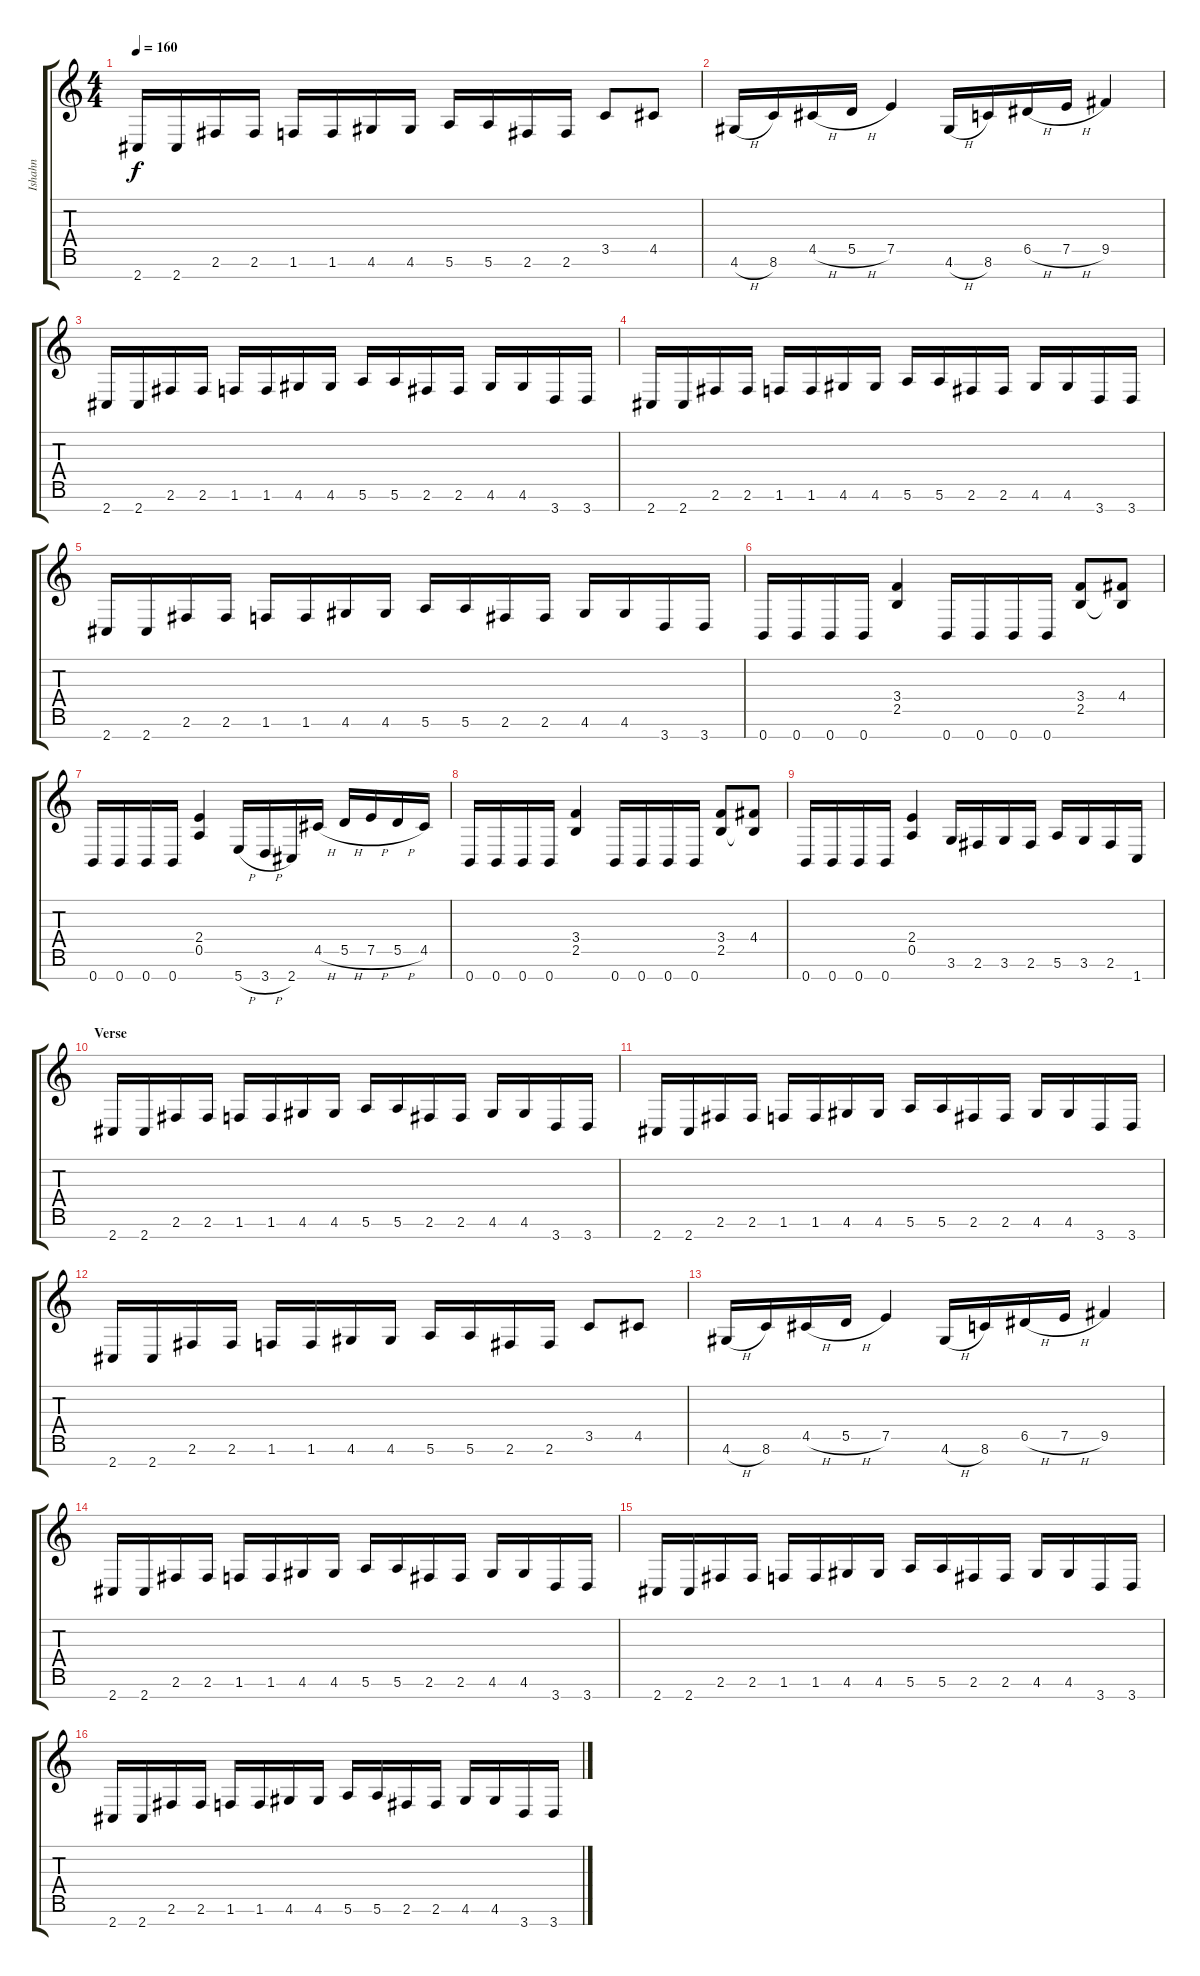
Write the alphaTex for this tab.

\track ("Ishahn" "Ishahn") {instrument distortionguitar}
\staff {score tabs}
\tuning (E4 B3 G3 D3 A2 E2 B1) {hide}
\ts (4 4)
\tempo 160
\clef g2
\ks c
2.7.16{dy f} 2.7.16 2.6.16 2.6.16 1.6.16 1.6.16 4.6.16 4.6.16 5.6.16 5.6.16 2.6.16 2.6.16 3.5.8 4.5.8 |
4.6{h}.16 8.6.16 4.5{h}.16 5.5{h}.16 7.5.4 4.6{h}.16 8.6.16 6.5{h}.16 7.5{h}.16 9.5.4 |
2.7.16 2.7.16 2.6.16 2.6.16 1.6.16 1.6.16 4.6.16 4.6.16 5.6.16 5.6.16 2.6.16 2.6.16 4.6.16 4.6.16 3.7.16 3.7.16 |
2.7.16 2.7.16 2.6.16 2.6.16 1.6.16 1.6.16 4.6.16 4.6.16 5.6.16 5.6.16 2.6.16 2.6.16 4.6.16 4.6.16 3.7.16 3.7.16 |
2.7.16 2.7.16 2.6.16 2.6.16 1.6.16 1.6.16 4.6.16 4.6.16 5.6.16 5.6.16 2.6.16 2.6.16 4.6.16 4.6.16 3.7.16 3.7.16 |
0.7.16 0.7.16 0.7.16 0.7.16 (3.4 2.5).4 0.7.16 0.7.16 0.7.16 0.7.16 (3.4 2.5).8 (4.4 2.5{t}).8 |
0.7.16 0.7.16 0.7.16 0.7.16 (2.4 0.5).4 5.7{h}.16 3.7{h}.16 2.7.16 4.5{h}.16 5.5{h}.16 7.5{h}.16 5.5{h}.16 4.5.16 |
0.7.16 0.7.16 0.7.16 0.7.16 (3.4 2.5).4 0.7.16 0.7.16 0.7.16 0.7.16 (3.4 2.5).8 (4.4 2.5{t}).8 |
0.7.16 0.7.16 0.7.16 0.7.16 (2.4 0.5).4 3.6.16 2.6.16 3.6.16 2.6.16 5.6.16 3.6.16 2.6.16 1.7.16 |
\section ("" "Verse")
2.7.16 2.7.16 2.6.16 2.6.16 1.6.16 1.6.16 4.6.16 4.6.16 5.6.16 5.6.16 2.6.16 2.6.16 4.6.16 4.6.16 3.7.16 3.7.16 |
2.7.16 2.7.16 2.6.16 2.6.16 1.6.16 1.6.16 4.6.16 4.6.16 5.6.16 5.6.16 2.6.16 2.6.16 4.6.16 4.6.16 3.7.16 3.7.16 |
2.7.16 2.7.16 2.6.16 2.6.16 1.6.16 1.6.16 4.6.16 4.6.16 5.6.16 5.6.16 2.6.16 2.6.16 3.5.8 4.5.8 |
4.6{h}.16 8.6.16 4.5{h}.16 5.5{h}.16 7.5.4 4.6{h}.16 8.6.16 6.5{h}.16 7.5{h}.16 9.5.4 |
2.7.16 2.7.16 2.6.16 2.6.16 1.6.16 1.6.16 4.6.16 4.6.16 5.6.16 5.6.16 2.6.16 2.6.16 4.6.16 4.6.16 3.7.16 3.7.16 |
2.7.16 2.7.16 2.6.16 2.6.16 1.6.16 1.6.16 4.6.16 4.6.16 5.6.16 5.6.16 2.6.16 2.6.16 4.6.16 4.6.16 3.7.16 3.7.16 |
2.7.16 2.7.16 2.6.16 2.6.16 1.6.16 1.6.16 4.6.16 4.6.16 5.6.16 5.6.16 2.6.16 2.6.16 4.6.16 4.6.16 3.7.16 3.7.16
